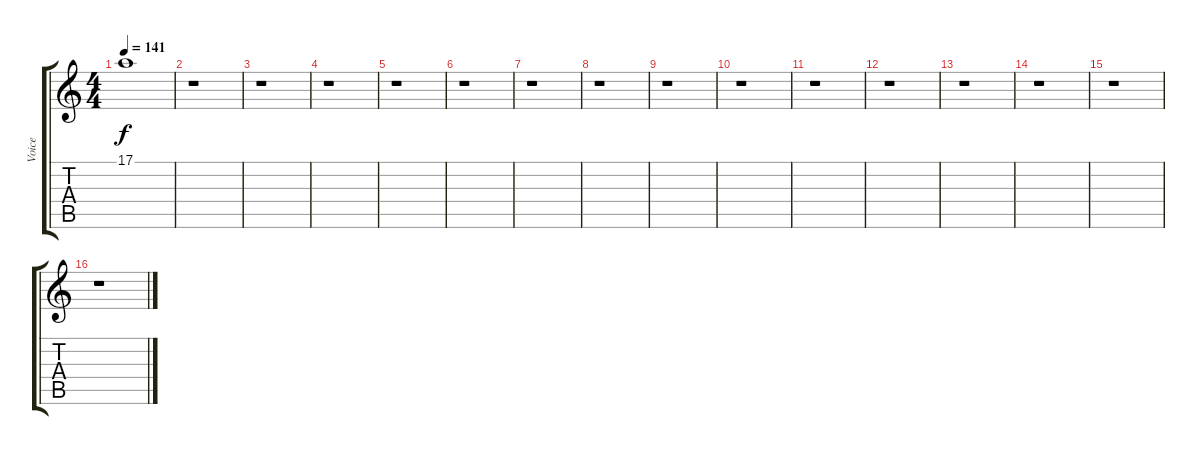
\track ("Voice" "Voice") {instrument synthvoice}
\staff {score tabs}
\tuning (E4 B3 G3 D3 A2 E2) {hide}
\ts (4 4)
\tempo 141
\clef g2
\ks c
17.1.1{dy f} |
r.1 |
r.1 |
r.1 |
r.1 |
r.1 |
r.1 |
r.1 |
r.1 |
r.1 |
r.1 |
r.1 |
r.1 |
r.1 |
r.1 |
r.1
